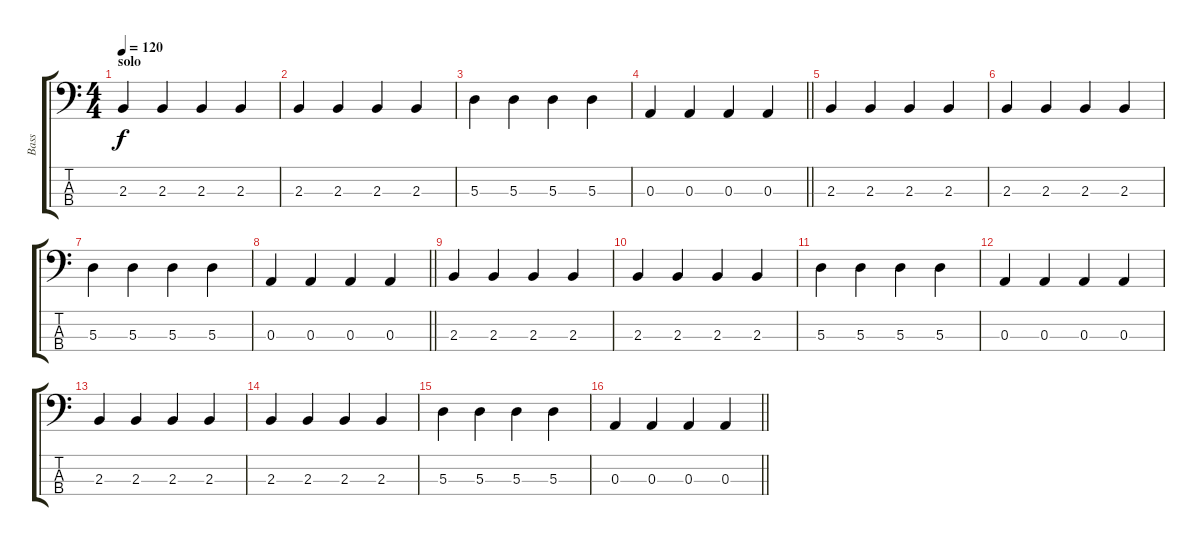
\track ("Bass" "Bass") {instrument electricbassfinger}
\staff {score tabs}
\tuning (G2 D2 A1 E1) {hide}
\ts (4 4)
\section ("" "solo")
\tempo 120
\clef f4
\ks c
2.3.4{dy f} 2.3.4 2.3.4 2.3.4 |
2.3.4 2.3.4 2.3.4 2.3.4 |
5.3.4 5.3.4 5.3.4 5.3.4 |
\barLineRight lightlight
0.3.4 0.3.4 0.3.4 0.3.4 |
2.3.4 2.3.4 2.3.4 2.3.4 |
2.3.4 2.3.4 2.3.4 2.3.4 |
5.3.4 5.3.4 5.3.4 5.3.4 |
\barLineRight lightlight
0.3.4 0.3.4 0.3.4 0.3.4 |
2.3.4 2.3.4 2.3.4 2.3.4 |
2.3.4 2.3.4 2.3.4 2.3.4 |
5.3.4 5.3.4 5.3.4 5.3.4 |
0.3.4 0.3.4 0.3.4 0.3.4 |
2.3.4 2.3.4 2.3.4 2.3.4 |
2.3.4 2.3.4 2.3.4 2.3.4 |
5.3.4 5.3.4 5.3.4 5.3.4 |
\barLineRight lightlight
0.3.4 0.3.4 0.3.4 0.3.4
